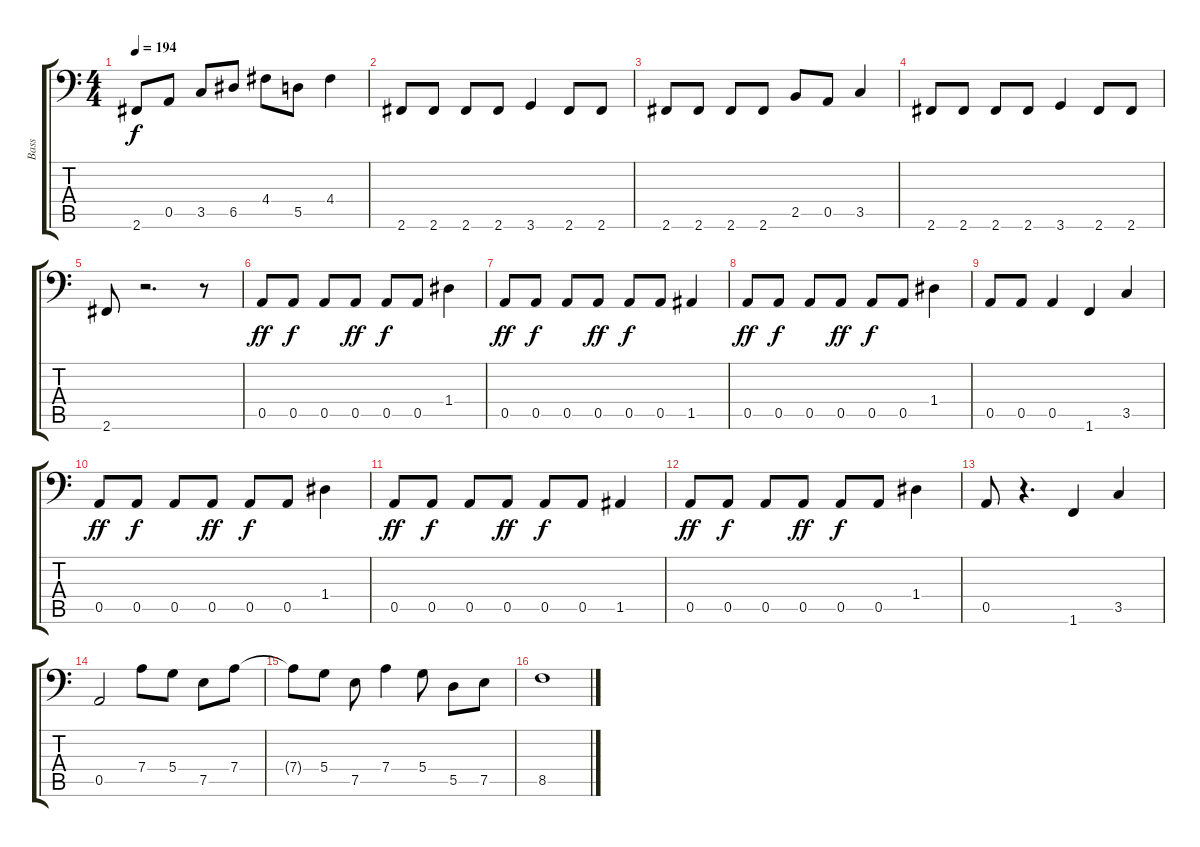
\track ("Bass" "Bass") {instrument electricbassfinger}
\staff {score tabs}
\tuning (E3 B2 G2 D2 A1 E1) {hide}
\ts (4 4)
\tempo 194
\clef f4
\ks c
2.6.8{dy f} 0.5.8 3.5.8 6.5.8 4.4.8 5.5.8 4.4.4 |
2.6.8 2.6.8 2.6.8 2.6.8 3.6.4 2.6.8 2.6.8 |
2.6.8 2.6.8 2.6.8 2.6.8 2.5.8 0.5.8 3.5.4 |
2.6.8 2.6.8 2.6.8 2.6.8 3.6.4 2.6.8 2.6.8 |
2.6.8 r.2{d} r.8 |
0.5.8{dy ff} 0.5.8{dy f} 0.5.8 0.5.8{dy ff} 0.5.8{dy f} 0.5.8 1.4.4 |
0.5.8{dy ff} 0.5.8{dy f} 0.5.8 0.5.8{dy ff} 0.5.8{dy f} 0.5.8 1.5.4 |
0.5.8{dy ff} 0.5.8{dy f} 0.5.8 0.5.8{dy ff} 0.5.8{dy f} 0.5.8 1.4.4 |
0.5.8 0.5.8 0.5.4 1.6.4 3.5.4 |
0.5.8{dy ff} 0.5.8{dy f} 0.5.8 0.5.8{dy ff} 0.5.8{dy f} 0.5.8 1.4.4 |
0.5.8{dy ff} 0.5.8{dy f} 0.5.8 0.5.8{dy ff} 0.5.8{dy f} 0.5.8 1.5.4 |
0.5.8{dy ff} 0.5.8{dy f} 0.5.8 0.5.8{dy ff} 0.5.8{dy f} 0.5.8 1.4.4 |
0.5.8 r.4{d} 1.6.4 3.5.4 |
0.5.2 7.4.8 5.4.8 7.5.8 7.4.8 |
7.4{t}.8 5.4.8 7.5.8 7.4.4 5.4.8 5.5.8 7.5.8 |
8.5.1
